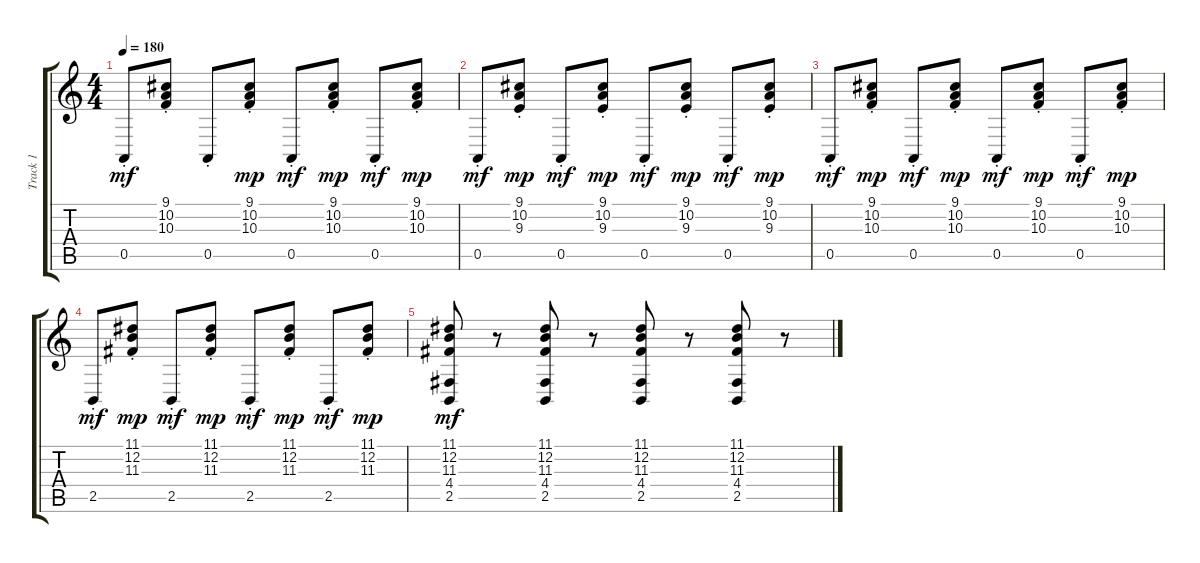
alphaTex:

\track ("Track 1" "Track 1") {instrument brasssection}
\staff {score tabs}
\tuning (E4 B3 G3 D3 A2 E2) {hide}
\ts (4 4)
\tempo 180
\clef g2
\ks c
0.5{st}.8{dy mf} (9.1{st} 10.2{st} 10.3{st}).8 0.5{st}.8 (9.1{st} 10.2{st} 10.3{st}).8{dy mp} 0.5{st}.8{dy mf} (9.1{st} 10.2{st} 10.3{st}).8{dy mp} 0.5{st}.8{dy mf} (9.1{st} 10.2{st} 10.3{st}).8{dy mp} |
0.5{st}.8{dy mf} (9.1{st} 10.2{st} 9.3{st}).8{dy mp} 0.5{st}.8{dy mf} (9.1{st} 10.2{st} 9.3{st}).8{dy mp} 0.5{st}.8{dy mf} (9.1{st} 10.2{st} 9.3{st}).8{dy mp} 0.5{st}.8{dy mf} (9.1{st} 10.2{st} 9.3{st}).8{dy mp} |
0.5{st}.8{dy mf} (9.1{st} 10.2{st} 10.3{st}).8{dy mp} 0.5{st}.8{dy mf} (9.1{st} 10.2{st} 10.3{st}).8{dy mp} 0.5{st}.8{dy mf} (9.1{st} 10.2{st} 10.3{st}).8{dy mp} 0.5{st}.8{dy mf} (9.1{st} 10.2{st} 10.3{st}).8{dy mp} |
2.5{st}.8{dy mf} (11.1{st} 12.2{st} 11.3{st}).8{dy mp} 2.5{st}.8{dy mf} (11.1{st} 12.2{st} 11.3{st}).8{dy mp} 2.5{st}.8{dy mf} (11.1{st} 12.2{st} 11.3{st}).8{dy mp} 2.5{st}.8{dy mf} (11.1{st} 12.2{st} 11.3{st}).8{dy mp} |
(11.1 12.2 11.3 4.4 2.5).8{dy mf} r.8 (11.1 12.2 11.3 4.4 2.5).8 r.8 (11.1 12.2 11.3 4.4 2.5).8 r.8 (11.1 12.2 11.3 4.4 2.5).8 r.8
